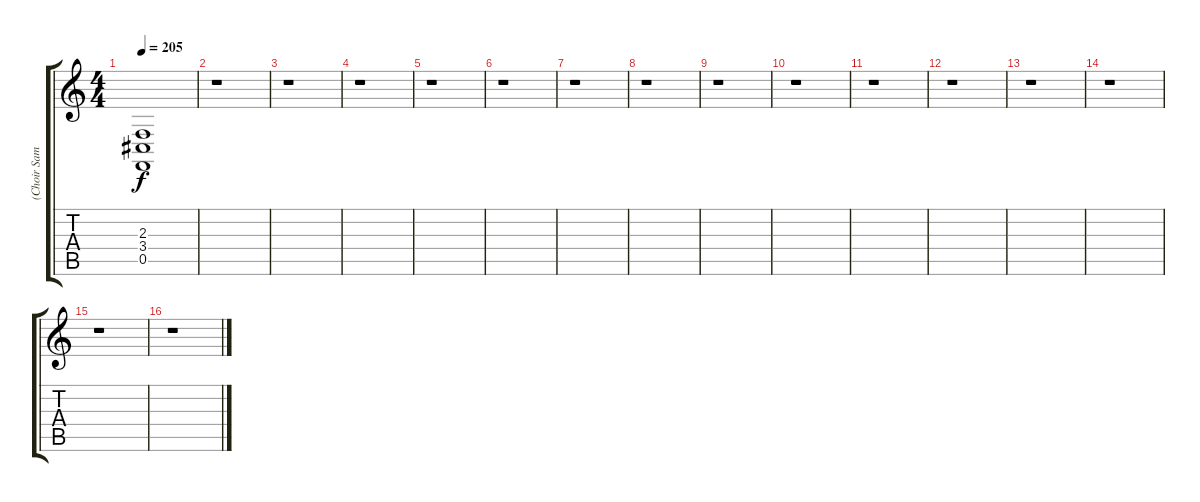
\track ("(Choir Samples)" "(Choir Sam") {instrument choiraahs}
\staff {score tabs}
\tuning (C4 G3 Eb3 Bb2 F2 C2) {hide}
\ts (4 4)
\tempo 205
\clef g2
\ks c
(2.3{t} 3.4{t} 0.5{t}).1{dy f} |
r.1 |
r.1 |
r.1 |
r.1 |
r.1 |
r.1 |
r.1 |
r.1 |
r.1 |
r.1 |
r.1 |
r.1 |
r.1 |
r.1 |
r.1
